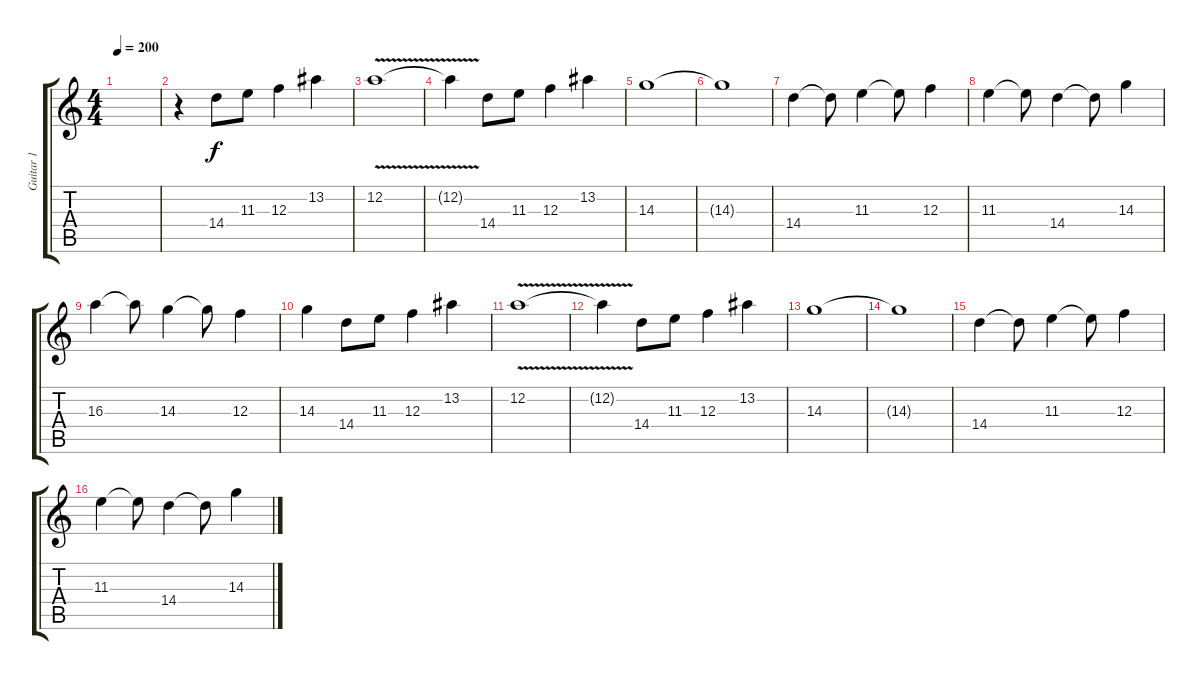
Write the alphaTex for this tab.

\track ("Guitar 1" "Guitar 1") {instrument distortionguitar}
\staff {score tabs}
\tuning (D4 A3 F3 C3 G2 D2) {hide}
\ts (4 4)
\tempo 200
\clef g2
\ks c
|
r.4 14.4.8 11.3.8 12.3.4 13.2.4 |
12.2{v}.1 |
12.2{t}.4 14.4.8 11.3.8 12.3.4 13.2.4 |
14.3.1 |
14.3{t}.1 |
14.4.4 14.4{t}.8 11.3.4 11.3{t}.8 12.3.4 |
11.3.4 11.3{t}.8 14.4.4 14.4{t}.8 14.3.4 |
16.3.4 16.3{t}.8 14.3.4 14.3{t}.8 12.3.4 |
14.3.4 14.4.8 11.3.8 12.3.4 13.2.4 |
12.2{v}.1 |
12.2{t}.4 14.4.8 11.3.8 12.3.4 13.2.4 |
14.3.1 |
14.3{t}.1 |
14.4.4 14.4{t}.8 11.3.4 11.3{t}.8 12.3.4 |
11.3.4 11.3{t}.8 14.4.4 14.4{t}.8 14.3.4
